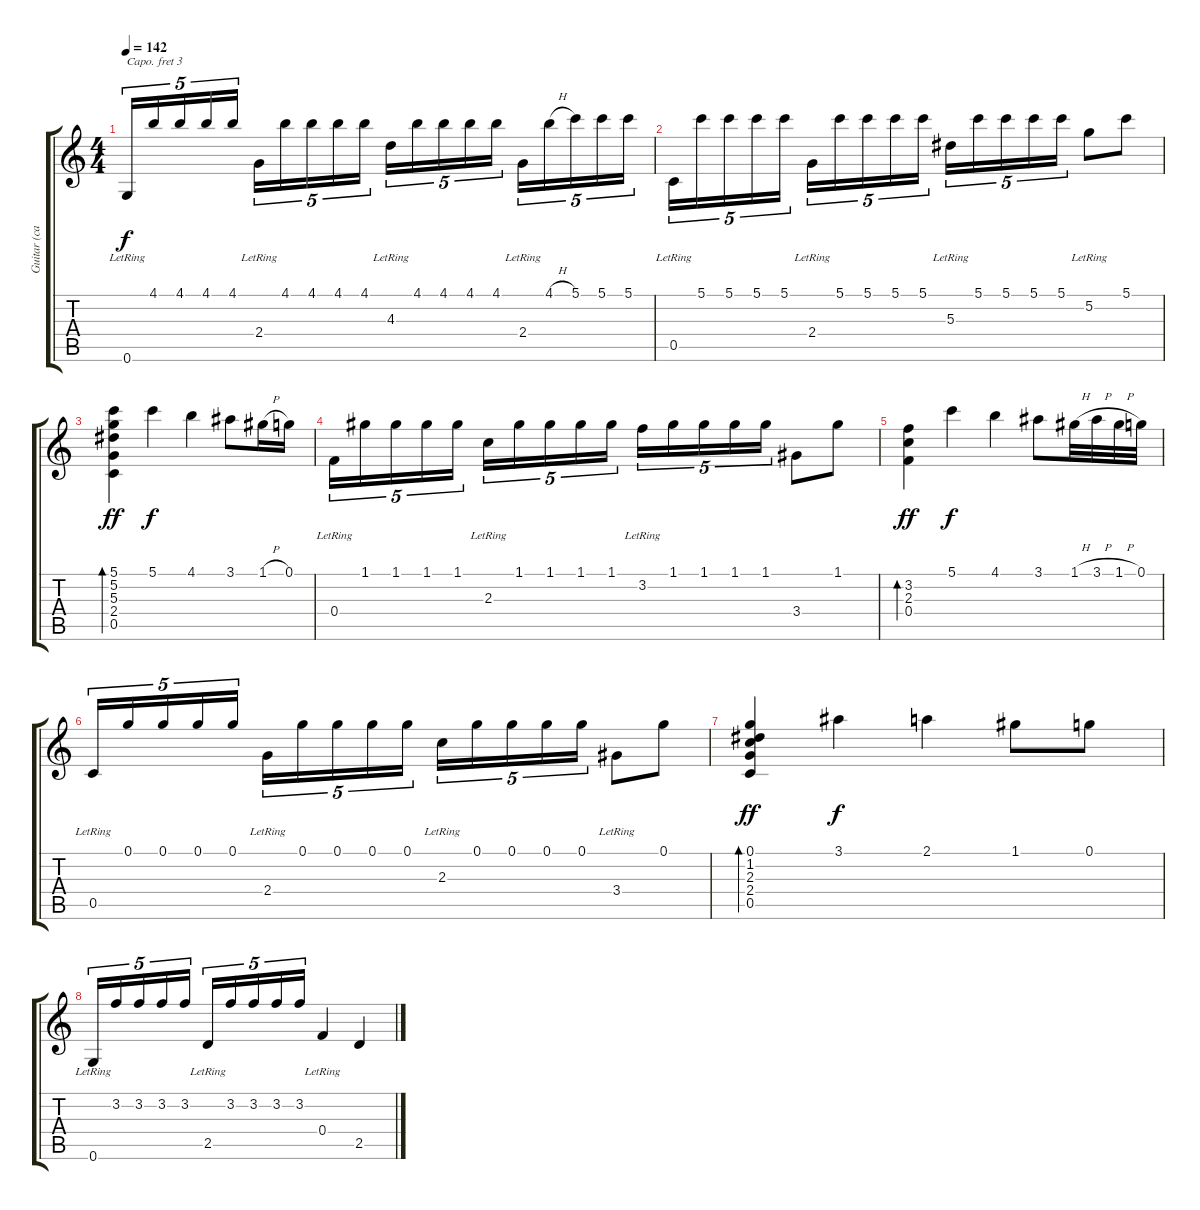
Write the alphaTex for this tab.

\track ("Guitar (capo@3)" "Guitar (ca") {instrument acousticguitarnylon}
\staff {score tabs}
\capo 3
\tuning (E4 B3 G3 D3 A2 E2) {hide}
\ts (4 4)
\tempo 142
\clef g2
\ks c
0.6{lr}.16{tu (5 4) dy f} 4.1.16{tu (5 4)} 4.1.16{tu (5 4)} 4.1.16{tu (5 4)} 4.1.16{tu (5 4)} 2.4{lr}.16{tu (5 4)} 4.1.16{tu (5 4)} 4.1.16{tu (5 4)} 4.1.16{tu (5 4)} 4.1.16{tu (5 4)} 4.3{lr}.16{tu (5 4)} 4.1.16{tu (5 4)} 4.1.16{tu (5 4)} 4.1.16{tu (5 4)} 4.1.16{tu (5 4)} 2.4{lr}.16{tu (5 4)} 4.1{h}.16{tu (5 4)} 5.1.16{tu (5 4)} 5.1.16{tu (5 4)} 5.1.16{tu (5 4)} |
0.5{lr}.16{tu (5 4)} 5.1.16{tu (5 4)} 5.1.16{tu (5 4)} 5.1.16{tu (5 4)} 5.1.16{tu (5 4)} 2.4{lr}.16{tu (5 4)} 5.1.16{tu (5 4)} 5.1.16{tu (5 4)} 5.1.16{tu (5 4)} 5.1.16{tu (5 4)} 5.3{lr}.16{tu (5 4)} 5.1.16{tu (5 4)} 5.1.16{tu (5 4)} 5.1.16{tu (5 4)} 5.1.16{tu (5 4)} 5.2{lr}.8 5.1.8 |
(5.1 5.2 5.3 2.4 0.5).4{bd 120 dy ff} 5.1.4{dy f} 4.1.4 3.1.8 1.1{h}.16 0.1.16 |
0.4{lr}.16{tu (5 4)} 1.1.16{tu (5 4)} 1.1.16{tu (5 4)} 1.1.16{tu (5 4)} 1.1.16{tu (5 4)} 2.3{lr}.16{tu (5 4)} 1.1.16{tu (5 4)} 1.1.16{tu (5 4)} 1.1.16{tu (5 4)} 1.1.16{tu (5 4)} 3.2{lr}.16{tu (5 4)} 1.1.16{tu (5 4)} 1.1.16{tu (5 4)} 1.1.16{tu (5 4)} 1.1.16{tu (5 4)} 3.4.8 1.1.8 |
(3.2 2.3 0.4).4{bd 120 dy ff} 5.1.4{dy f} 4.1.4 3.1.8 1.1{h}.32 3.1{h}.32 1.1{h}.32 0.1.32 |
0.5{lr}.16{tu (5 4)} 0.1.16{tu (5 4)} 0.1.16{tu (5 4)} 0.1.16{tu (5 4)} 0.1.16{tu (5 4)} 2.4{lr}.16{tu (5 4)} 0.1.16{tu (5 4)} 0.1.16{tu (5 4)} 0.1.16{tu (5 4)} 0.1.16{tu (5 4)} 2.3{lr}.16{tu (5 4)} 0.1.16{tu (5 4)} 0.1.16{tu (5 4)} 0.1.16{tu (5 4)} 0.1.16{tu (5 4)} 3.4{lr}.8 0.1.8 |
(0.1 1.2 2.3 2.4 0.5).4{bd 120 dy ff} 3.1.4{dy f} 2.1.4 1.1.8 0.1.8 |
0.6{lr}.16{tu (5 4)} 3.2.16{tu (5 4)} 3.2.16{tu (5 4)} 3.2.16{tu (5 4)} 3.2.16{tu (5 4)} 2.5{lr}.16{tu (5 4)} 3.2.16{tu (5 4)} 3.2.16{tu (5 4)} 3.2.16{tu (5 4)} 3.2.16{tu (5 4)} 0.4{lr}.4 2.5{ss}.4
